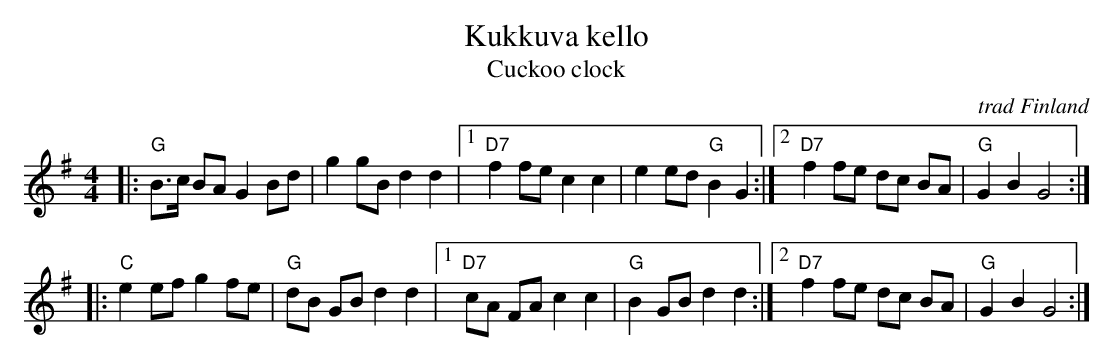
X:1
T: Kukkuva kello
T: Cuckoo clock
O: trad Finland
M: 4/4
L: 1/8
K: G
|: "G"B>c BA G2 Bd | g2 gB d2 d2 \
|1 "D7"f2 fe c2 c2 | e2 ed "G"B2 G2 \
:|2 "D7"f2 fe dc BA | "G"G2 B2 G4 :|
|: "C"e2 ef g2 fe | "G"dB GB d2 d2 \
|1 "D7"cA FA c2 c2 | "G"B2 GB d2 d2 \
:|2 "D7"f2 fe dc BA | "G"G2 B2 G4 :|
